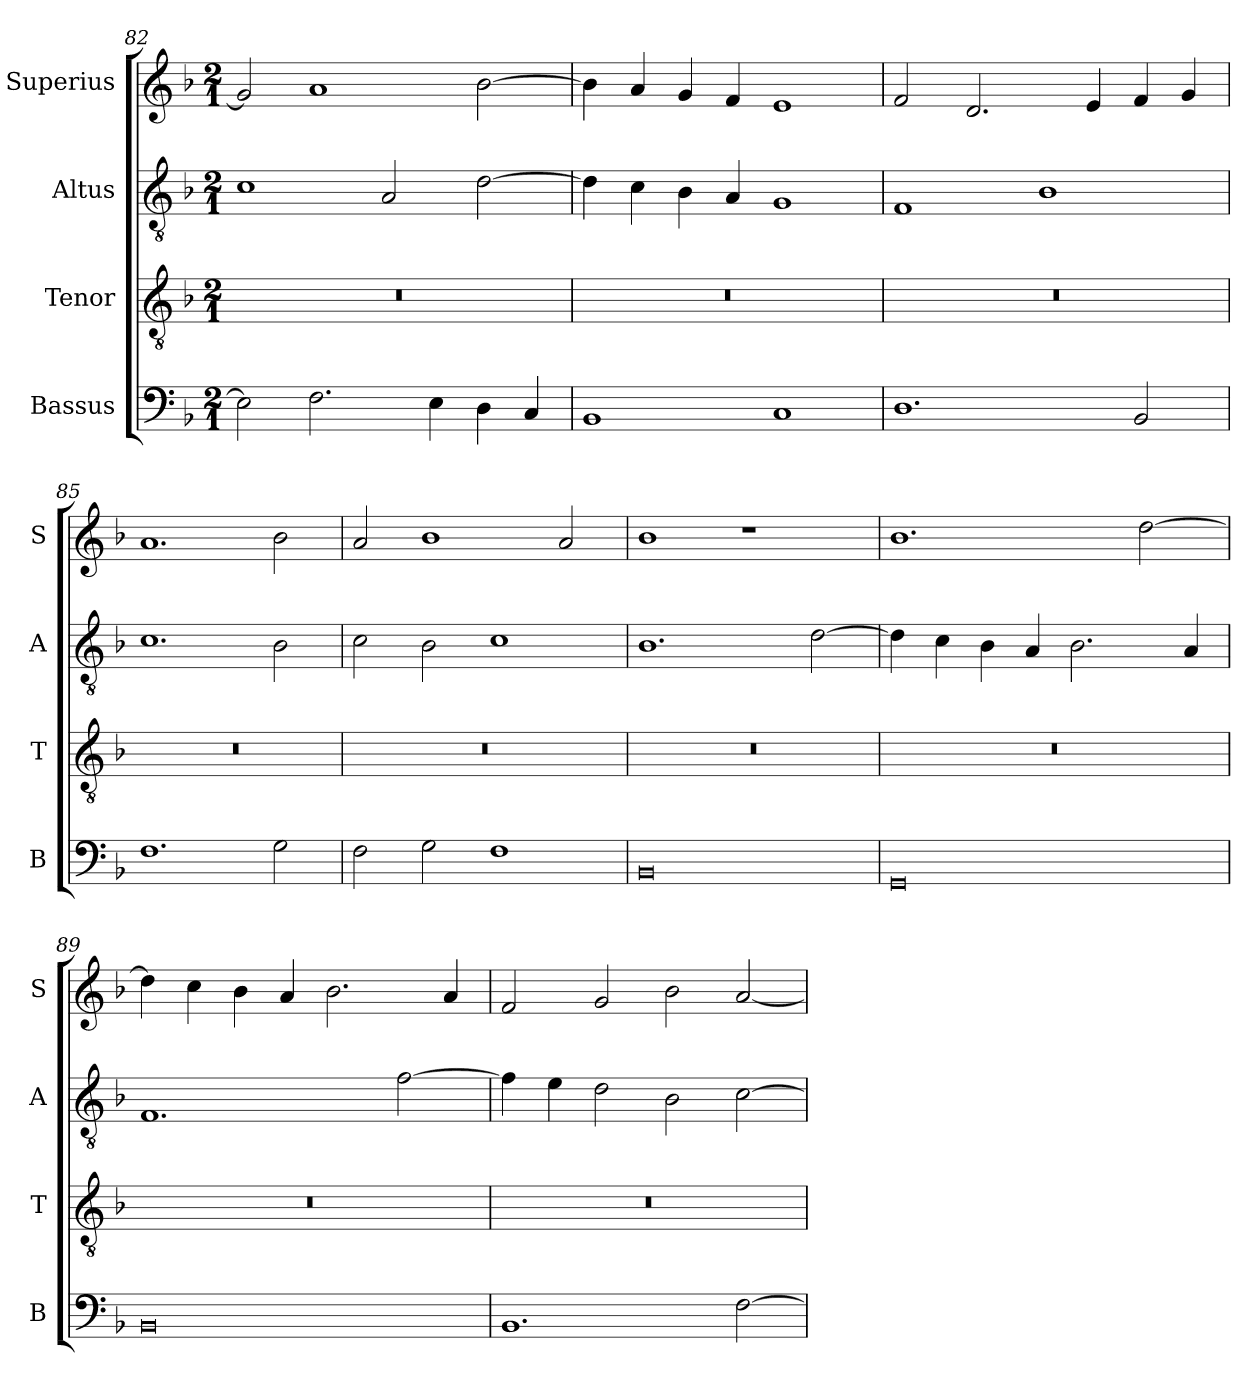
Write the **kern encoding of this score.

**kern	**kern	**kern	**kern
*part4	*part3	*part2	*part1
*staff4	*staff3	*staff2	*staff1
*I"Bassus	*I"Tenor	*I"Altus	*I"Superius
*I'B	*I'T	*I'A	*I'S
*clefF4	*clefGv2	*clefGv2	*clefG2
*k[b-]	*k[b-]	*k[b-]	*k[b-]
*M2/1	*M2/1	*M2/1	*M2/1
=82	=82	=82	=82
2E\]	0r	1c	2g/]
2.F\	.	.	1a
.	.	2A/	.
4E\	.	.	.
4D\	.	[2d\	[2b-\
4C/	.	.	.
=83	=83	=83	=83
1BB-	0r	4d\]	4b-\]
.	.	4c\	4a/
.	.	4B-\	4g/
.	.	4A/	4f/
1C	.	1G	1e
=84	=84	=84	=84
1.D	0r	1F	2f/
.	.	.	2.d/
.	.	1B-	.
.	.	.	4e/
2BB-/	.	.	4f/
.	.	.	4g/
=85	=85	=85	=85
1.F	0r	1.c	1.a
2G\	.	2B-\	2b-\
=86	=86	=86	=86
2F\	0r	2c\	2a/
2G\	.	2B-\	1b-
1F	.	1c	.
.	.	.	2a/
=87	=87	=87	=87
0BB-	0r	1.B-	1b-
.	.	.	1r
.	.	[2d\	.
=88	=88	=88	=88
0GG	0r	4d\]	1.b-
.	.	4c\	.
.	.	4B-\	.
.	.	4A/	.
.	.	2.B-\	.
.	.	.	[2dd\
.	.	4A/	.
=89	=89	=89	=89
0BB-	0r	1.F	4dd\]
.	.	.	4cc\
.	.	.	4b-\
.	.	.	4a/
.	.	.	2.b-\
.	.	[2f\	.
.	.	.	4a/
=90	=90	=90	=90
1.BB-	0r	4f\]	2f/
.	.	4e\	.
.	.	2d\	2g/
.	.	2B-\	2b-\
[2F\	.	[2c\	[2a/
=	=	=	=
*-	*-	*-	*-
